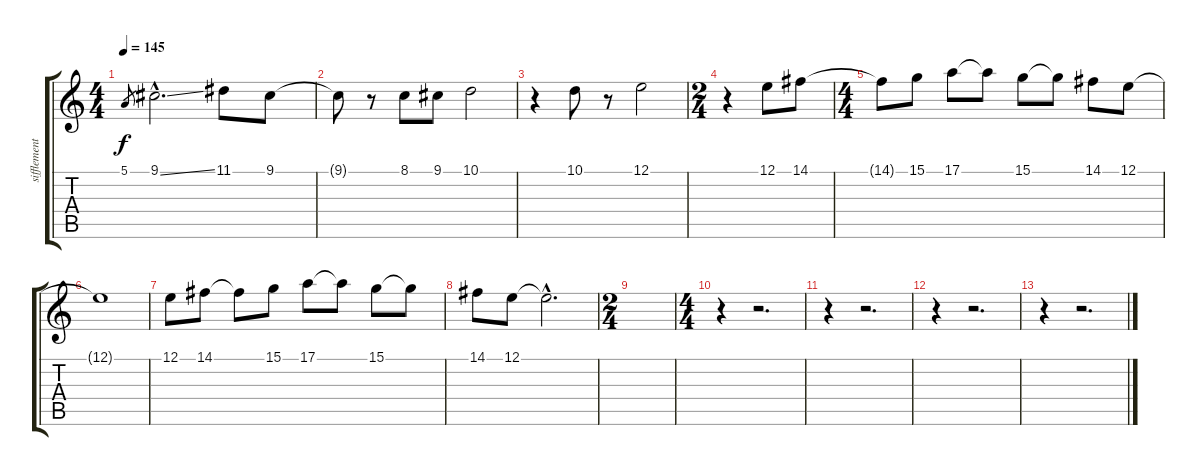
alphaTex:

\track ("sifflement intro" "sifflement") {instrument harmonica}
\staff {score tabs}
\tuning (E4 B3 G3 D3 A2 E2) {hide}
\ts (4 4)
\tempo 145
\clef g2
\ks c
5.1.8{gr dy f instrument harmonica} 9.1{ss hac}.2{d} 11.1.8 9.1.8 |
9.1{t}.8 r.8 8.1.8 9.1.8 10.1.2 |
r.4 10.1.8 r.8 12.1.2 |
\ts (2 4)
r.4 12.1.8 14.1.8 |
\ts (4 4)
14.1{t}.8 15.1.8 17.1.8 17.1{t}.8 15.1.8 15.1{t}.8 14.1.8 12.1.8 |
12.1{t}.1 |
12.1.8 14.1.8 14.1{t}.8 15.1.8 17.1.8 17.1{t}.8 15.1.8 15.1{t}.8 |
14.1.8 12.1.8 12.1{hac t}.2{d} |
\ts (2 4)
|
\ts (4 4)
r.4 r.2{d} |
r.4 r.2{d} |
r.4 r.2{d} |
r.4 r.2{d}
